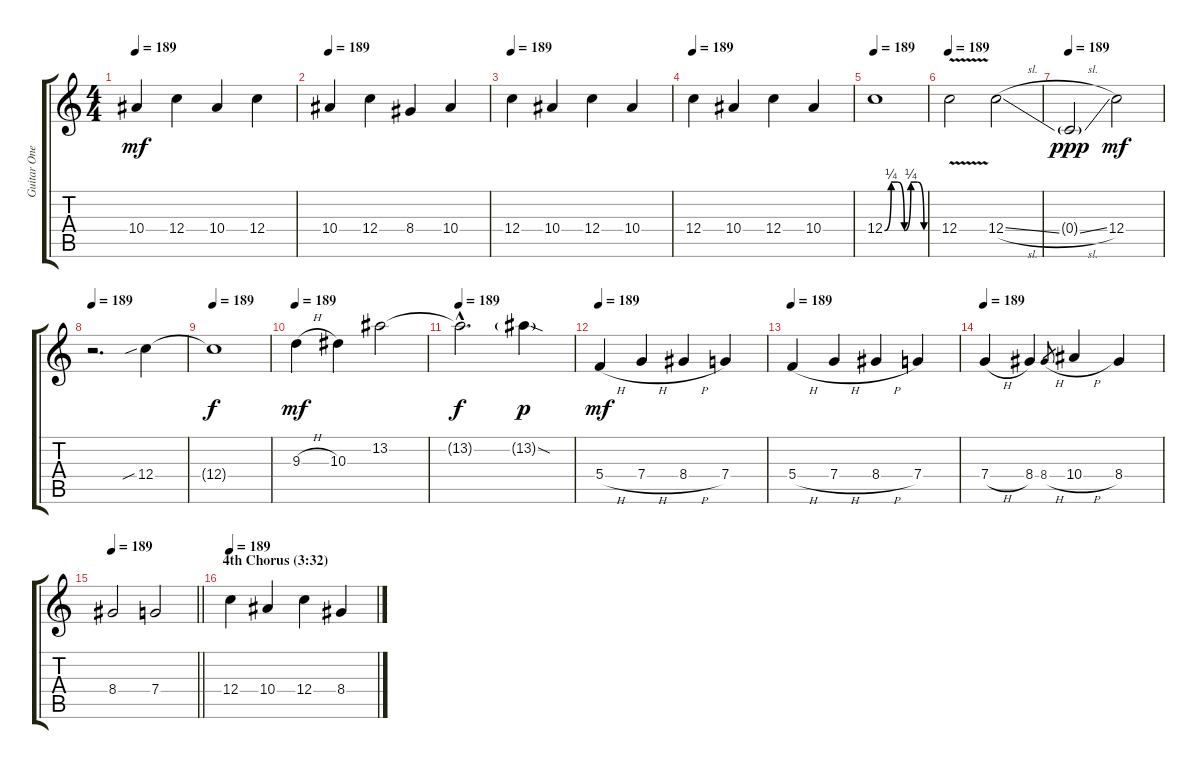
\track ("Guitar One" "Guitar One") {instrument distortionguitar}
\staff {score tabs}
\tuning (D4 A3 F3 C3 G2 C2) {hide}
\ts (4 4)
\tempo 189
\clef g2
\ks c
10.4.4{dy mf balance 8} 12.4.4 10.4.4 12.4.4 |
\tempo 189
10.4.4{balance 8} 12.4.4 8.4.4 10.4.4 |
\tempo 189
12.4.4{balance 8} 10.4.4 12.4.4 10.4.4 |
\tempo 189
12.4.4{balance 8} 10.4.4 12.4.4 10.4.4 |
\tempo 189
12.4{be (custom 0 0 10 1 20 1 30 0 40 1 50 1 60 0)}.1{balance 8} |
\tempo 189
12.4{v}.2{balance 8} 12.4{sl}.2 |
\tempo 189
0.4{sl g}.2{dy ppp balance 8} 12.4.2{dy mf} |
\tempo 189
r.2{d balance 8} 12.4{sib}.4 |
\tempo 189
12.4{t}.1{dy f} |
\tempo 189
9.3{h}.4{dy mf balance 8} 10.3.4 13.2.2 |
\tempo 189
13.2{hac t}.2{d dy f} 13.2{sod g}.4{dy p} |
\tempo 189
5.4{h}.4{dy mf balance 8} 7.4{h}.4 8.4{h}.4 7.4.4 |
\tempo 189
5.4{h}.4{balance 8} 7.4{h}.4 8.4{h}.4 7.4.4 |
\tempo 189
7.4{h}.4{balance 8} 8.4.4 8.4{h}.8{gr} 10.4{h}.4 8.4.4 |
\tempo 189
\barLineRight lightlight
8.4.2{balance 8} 7.4.2 |
\section ("" "4th Chorus (3:32)")
\tempo 189
12.4.4{balance 8} 10.4.4 12.4.4 8.4.4
